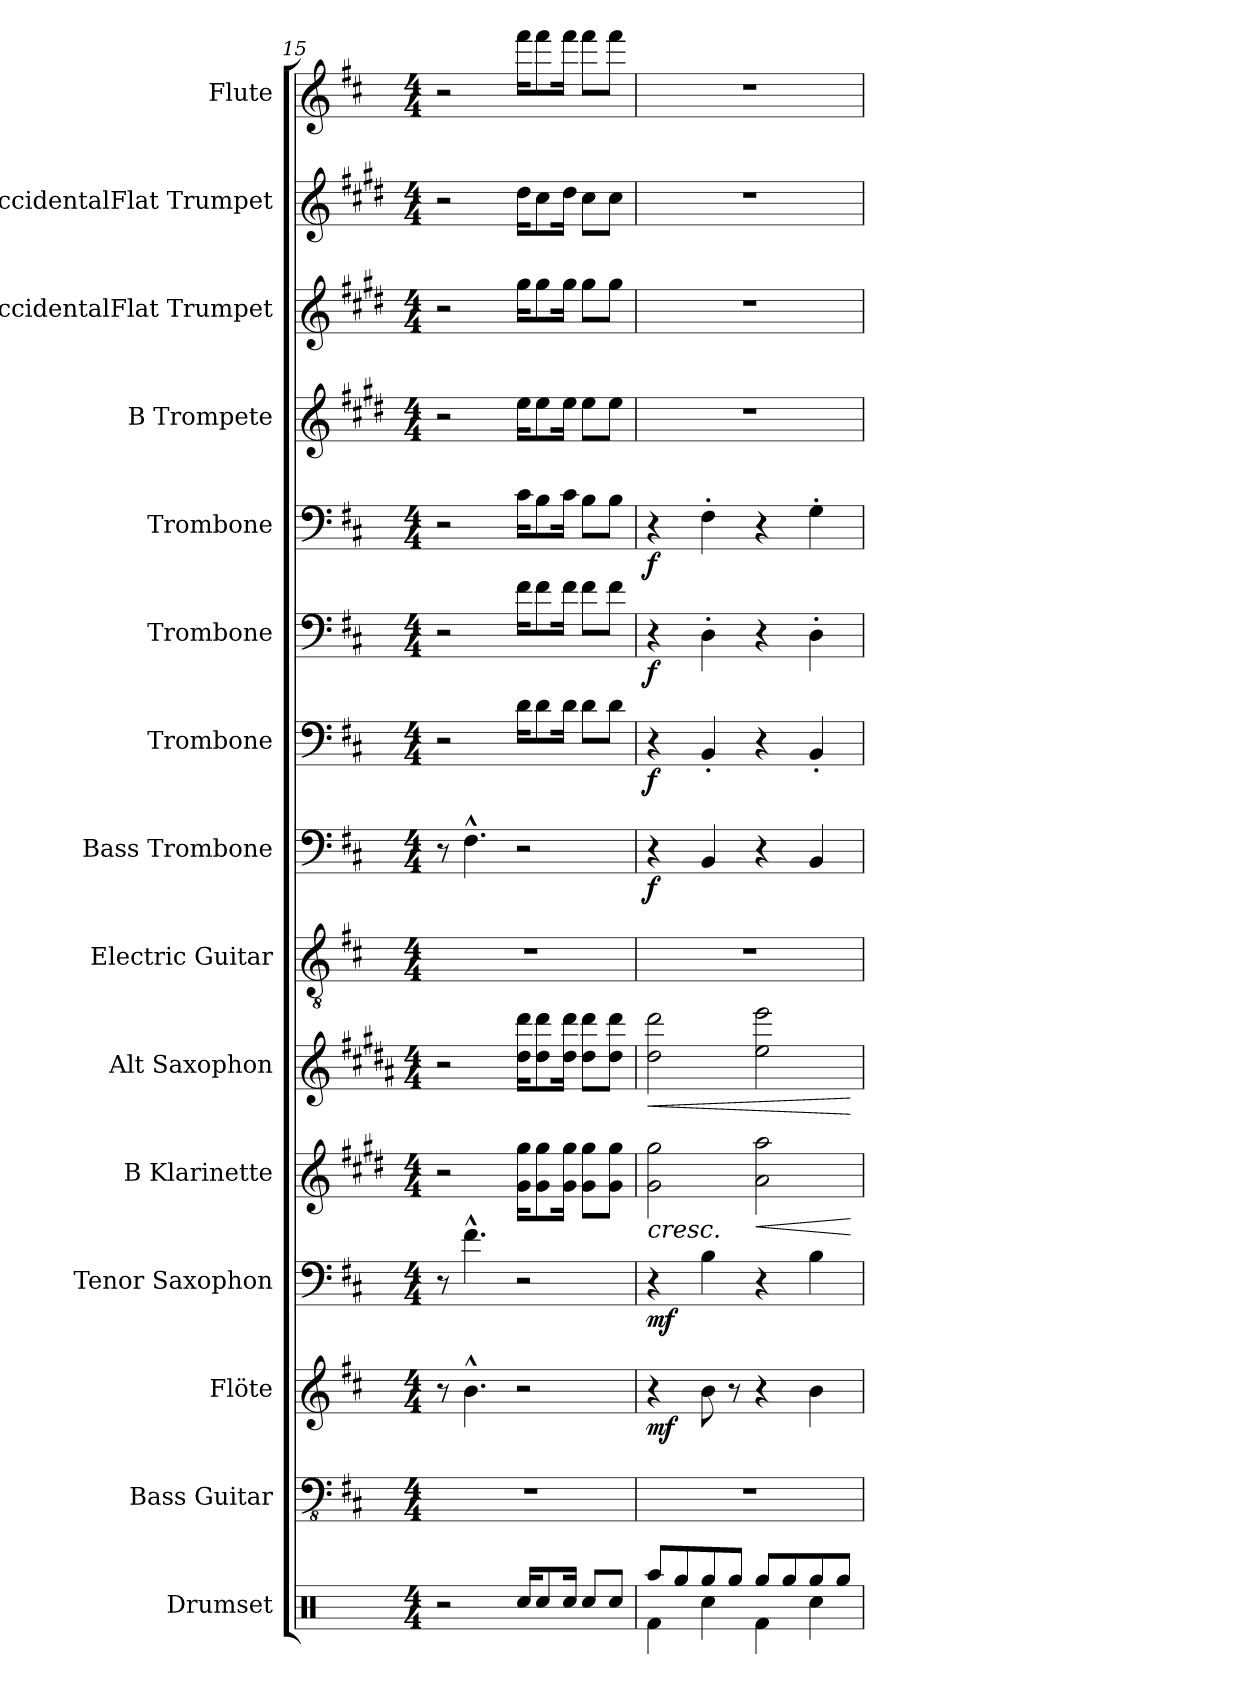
**kern	**kern	**kern	**dynam	**kern	**dynam	**kern	**dynam	**kern	**dynam	**kern	**kern	**dynam	**kern	**dynam	**kern	**dynam	**kern	**dynam	**kern	**kern	**kern	**kern
*part15	*part14	*part13	*part13	*part12	*part12	*part11	*part11	*part10	*part10	*part9	*part8	*part8	*part7	*part7	*part6	*part6	*part5	*part5	*part4	*part3	*part2	*part1
*staff15	*staff14	*staff13	*staff13	*staff12	*staff12	*staff11	*staff11	*staff10	*staff10	*staff9	*staff8	*staff8	*staff7	*staff7	*staff6	*staff6	*staff5	*staff5	*staff4	*staff3	*staff2	*staff1
*I"Drumset	*I"Bass Guitar	*I"Flöte	*	*I"Tenor Saxophon	*	*I"B Klarinette	*	*I"Alt Saxophon	*	*I"Electric Guitar	*I"Bass Trombone	*	*I"Trombone	*	*I"Trombone	*	*I"Trombone	*	*I"B Trompete	*I"BaccidentalFlat Trumpet	*I"BaccidentalFlat Trumpet	*I"Flute
*I'Drs.	*I'B. Guit.	*I'Fl.	*	*I'T. Sax.	*	*I'B Kl.	*	*I'A. Sax.	*	*I'El. Guit.	*I'B. Trb.	*	*I'Trb.	*	*I'Trb.	*	*I'Trb.	*	*I'B Tpt.	*I'BaccidentalFlat Tpt.	*I'BaccidentalFlat Tpt.	*I'Fl.
*clefX	*clefFv4	*clefG2	*	*clefF4	*	*clefG2	*	*clefG2	*	*clefGv2	*clefF4	*	*clefF4	*	*clefF4	*	*clefF4	*	*clefG2	*clefG2	*clefG2	*clefG2
*	*	*	*	*ITrd8c14	*	*ITrd1c2	*	*ITrd5c9	*	*	*	*	*	*	*	*	*	*	*ITrd1c2	*ITrd1c2	*ITrd1c2	*
*k[]	*k[f#c#]	*k[f#c#]	*	*k[f#c#]	*	*k[f#c#]	*	*k[f#c#]	*	*k[f#c#]	*k[f#c#]	*	*k[f#c#]	*	*k[f#c#]	*	*k[f#c#]	*	*k[f#c#]	*k[f#c#]	*k[f#c#]	*k[f#c#]
*M4/4	*M4/4	*M4/4	*	*M4/4	*	*M4/4	*	*M4/4	*	*M4/4	*M4/4	*	*M4/4	*	*M4/4	*	*M4/4	*	*M4/4	*M4/4	*M4/4	*M4/4
=15	=15	=15	=15	=15	=15	=15	=15	=15	=15	=15	=15	=15	=15	=15	=15	=15	=15	=15	=15	=15	=15	=15
2r	1r	8r	.	8r	.	2r	.	2r	.	1r	8r	.	2r	.	2r	.	2r	.	2r	2r	2r	2r
.	.	4.b^^\	.	4.F#^^\	.	.	.	.	.	.	4.F#^^\	.	.	.	.	.	.	.	.	.	.	.
16Rcc/KL	.	2r	.	2r	.	16f#\ 16ff#\KL	.	16f#\ 16ff#\KL	.	.	2r	.	16d\KL	.	16f#\KL	.	16c#\KL	.	16dd\KL	16ff#\KL	16cc#\KL	16fff#\KL
8Rcc/	.	.	.	.	.	8f#\ 8ff#\	.	8f#\ 8ff#\	.	.	.	.	8d\	.	8f#\	.	8B\	.	8dd\	8ff#\	8b\	8fff#\
16Rcc/Jk	.	.	.	.	.	16f#\ 16ff#\Jk	.	16f#\ 16ff#\Jk	.	.	.	.	16d\Jk	.	16f#\Jk	.	16c#\Jk	.	16dd\Jk	16ff#\Jk	16cc#\Jk	16fff#\Jk
8Rcc/L	.	.	.	.	.	8f#\ 8ff#\L	.	8f#\ 8ff#\L	.	.	.	.	8d\L	.	8f#\L	.	8B\L	.	8dd\L	8ff#\L	8b\L	8fff#\L
8Rcc/J	.	.	.	.	.	8f#\ 8ff#\J	.	8f#\ 8ff#\J	.	.	.	.	8d\J	.	8f#\J	.	8B\J	.	8dd\J	8ff#\J	8b\J	8fff#\J
=16	=16	=16	=16	=16	=16	=16	=16	=16	=16	=16	=16	=16	=16	=16	=16	=16	=16	=16	=16	=16	=16	=16
*^	*	*	*	*	*	*	*	*	*	*	*	*	*	*	*	*	*	*	*	*	*	*
!	!	!	!	!LO:DY:b	!	!LO:DY:b	!	!LO:HP:b	!	!LO:HP:b	!	!	!LO:DY:b	!	!LO:DY:b	!	!LO:DY:b	!	!LO:DY:b	!	!	!	!
8Raa/L	4Rf\	1r	4r	mf	4r	mf	2f#\ 2ff#\	<	2f#\ 2ff#\	<	1r	4r	f	4r	f	4r	f	4r	f	1r	1r	1r	1r
8Rgg/	.	.	.	.	.	.	.	.	.	.	.	.	.	.	.	.	.	.	.	.	.	.	.
8Rgg/	4Rcc\	.	8b\	.	4BB\	.	.	.	.	.	.	4BB/	.	4BB'/	.	4D'\	.	4F#'\	.	.	.	.	.
8Rgg/J	.	.	8r	.	.	.	.	.	.	.	.	.	.	.	.	.	.	.	.	.	.	.	.
!	!	!	!	!	!	!	!	!LO:HP:b	!	!	!	!	!	!	!	!	!	!	!	!	!	!	!
8Rgg/L	4Rf\	.	4r	.	4r	.	2g\ 2gg\	<	2g\ 2gg\	.	.	4r	.	4r	.	4r	.	4r	.	.	.	.	.
8Rgg/	.	.	.	.	.	.	.	.	.	.	.	.	.	.	.	.	.	.	.	.	.	.	.
8Rgg/	4Rcc\	.	4b\	.	4BB\	.	.	.	.	.	.	4BB/	.	4BB'/	.	4D'\	.	4G'\	.	.	.	.	.
8Rgg/J	.	.	.	.	.	.	.	.	.	.	.	.	.	.	.	.	.	.	.	.	.	.	.
*v	*v	*	*	*	*	*	*	*	*	*	*	*	*	*	*	*	*	*	*	*	*	*	*
.	.	.	.	.	.	.	[ [	.	[	.	.	.	.	.	.	.	.	.	.	.	.	.
=	=	=	=	=	=	=	=	=	=	=	=	=	=	=	=	=	=	=	=	=	=	=
*-	*-	*-	*-	*-	*-	*-	*-	*-	*-	*-	*-	*-	*-	*-	*-	*-	*-	*-	*-	*-	*-	*-
